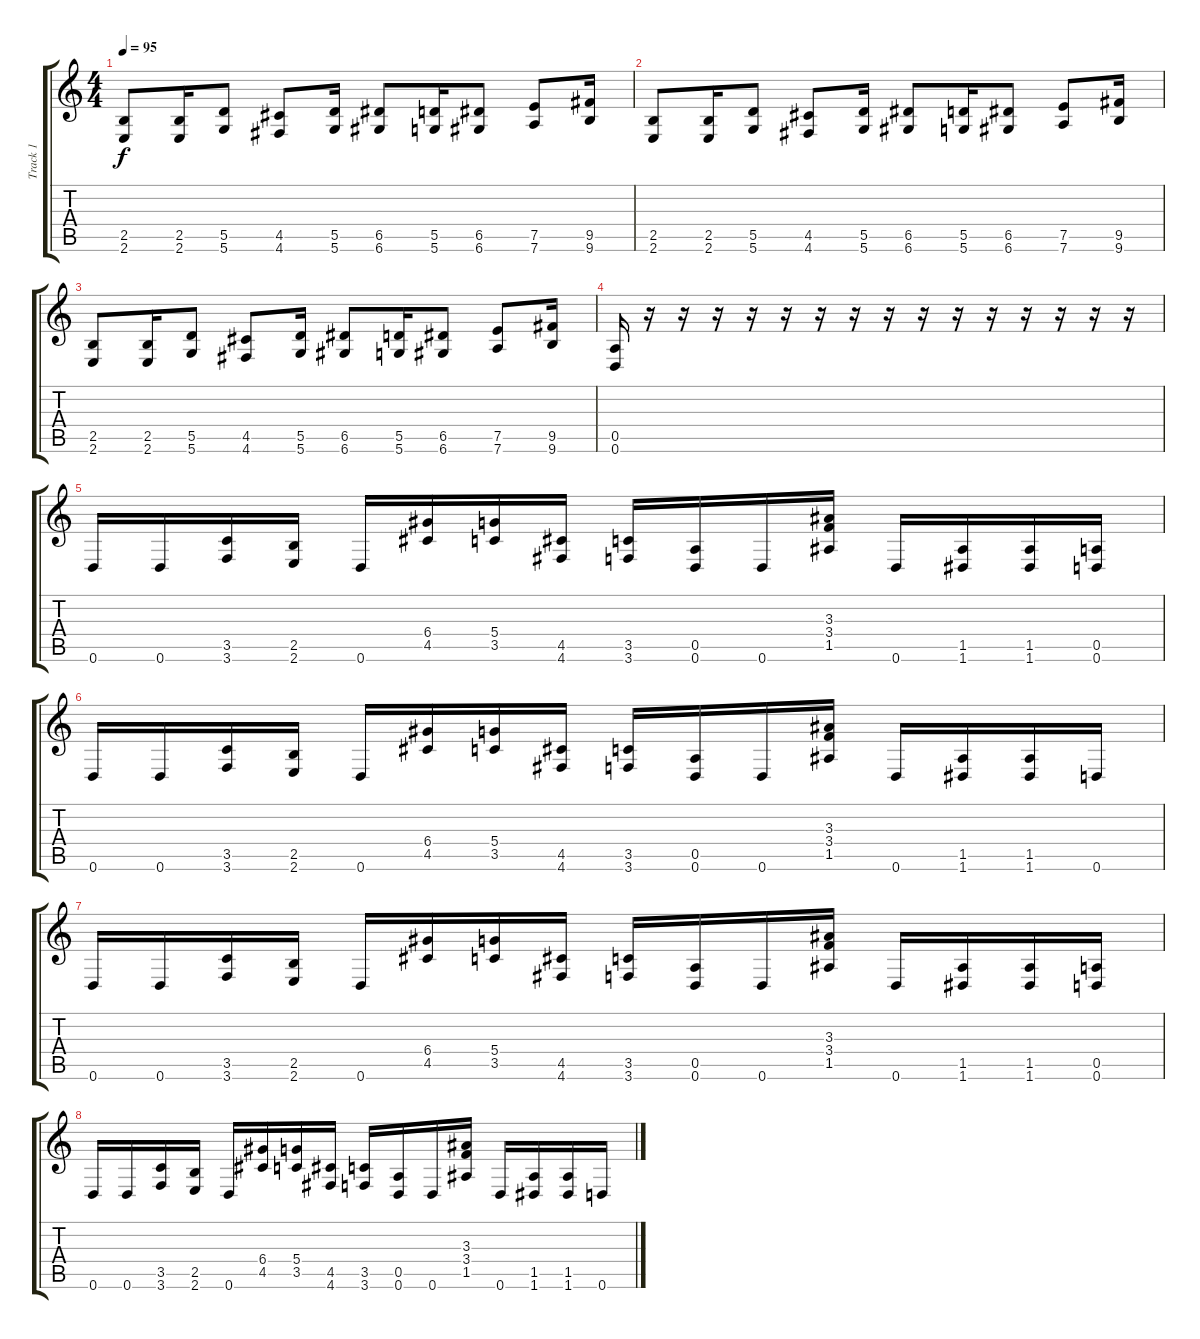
\track ("Track 1" "Track 1") {instrument distortionguitar}
\staff {score tabs}
\tuning (E4 B3 G3 D3 A2 D2) {hide}
\ts (4 4)
\tempo 95
\clef g2
\ks c
(2.5 2.6).8{dy f} (2.5 2.6).16 (5.5 5.6).8 (4.5 4.6).8 (5.5 5.6).16 (6.5 6.6).8 (5.5 5.6).16 (6.5 6.6).8 (7.5 7.6).8 (9.5 9.6).16 |
(2.5 2.6).8 (2.5 2.6).16 (5.5 5.6).8 (4.5 4.6).8 (5.5 5.6).16 (6.5 6.6).8 (5.5 5.6).16 (6.5 6.6).8 (7.5 7.6).8 (9.5 9.6).16 |
(2.5 2.6).8 (2.5 2.6).16 (5.5 5.6).8 (4.5 4.6).8 (5.5 5.6).16 (6.5 6.6).8 (5.5 5.6).16 (6.5 6.6).8 (7.5 7.6).8 (9.5 9.6).16 |
(0.5 0.6).16 r.16 r.16 r.16 r.16 r.16 r.16 r.16 r.16 r.16 r.16 r.16 r.16 r.16 r.16 r.16 |
0.6.16 0.6.16 (3.5 3.6).16 (2.5 2.6).16 0.6.16 (6.4 4.5).16 (5.4 3.5).16 (4.5 4.6).16 (3.5 3.6).16 (0.5 0.6).16 0.6.16 (3.3 3.4 1.5).16 0.6.16 (1.5 1.6).16 (1.5 1.6).16 (0.5 0.6).16 |
0.6.16 0.6.16 (3.5 3.6).16 (2.5 2.6).16 0.6.16 (6.4 4.5).16 (5.4 3.5).16 (4.5 4.6).16 (3.5 3.6).16 (0.5 0.6).16 0.6.16 (3.3 3.4 1.5).16 0.6.16 (1.5 1.6).16 (1.5 1.6).16 0.6.16 |
0.6.16 0.6.16 (3.5 3.6).16 (2.5 2.6).16 0.6.16 (6.4 4.5).16 (5.4 3.5).16 (4.5 4.6).16 (3.5 3.6).16 (0.5 0.6).16 0.6.16 (3.3 3.4 1.5).16 0.6.16 (1.5 1.6).16 (1.5 1.6).16 (0.5 0.6).16 |
0.6.16 0.6.16 (3.5 3.6).16 (2.5 2.6).16 0.6.16 (6.4 4.5).16 (5.4 3.5).16 (4.5 4.6).16 (3.5 3.6).16 (0.5 0.6).16 0.6.16 (3.3 3.4 1.5).16 0.6.16 (1.5 1.6).16 (1.5 1.6).16 0.6.16
